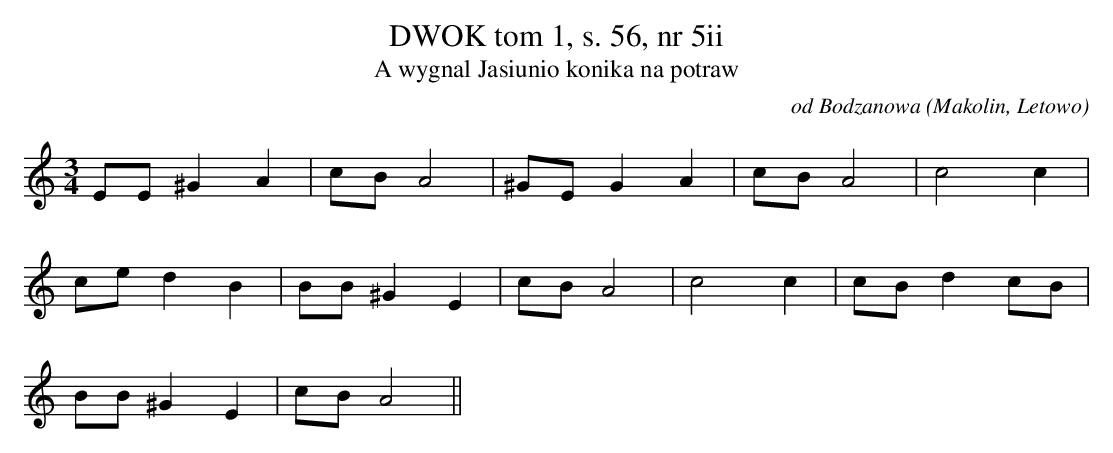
X:1
T: DWOK tom 1, s. 56, nr 5ii
T: A wygnal Jasiunio konika na potraw
O: od Bodzanowa (Makolin, Letowo)
M: 3/4
L: 1/8
K: C
EE^G2A2 | cBA4 | ^GEG2A2 | cBA4 | c4c2 |
ced2B2 | BB^G2E2 | cBA4 | c4c2 | cBd2cB |
BB^G2E2 | cBA4||
